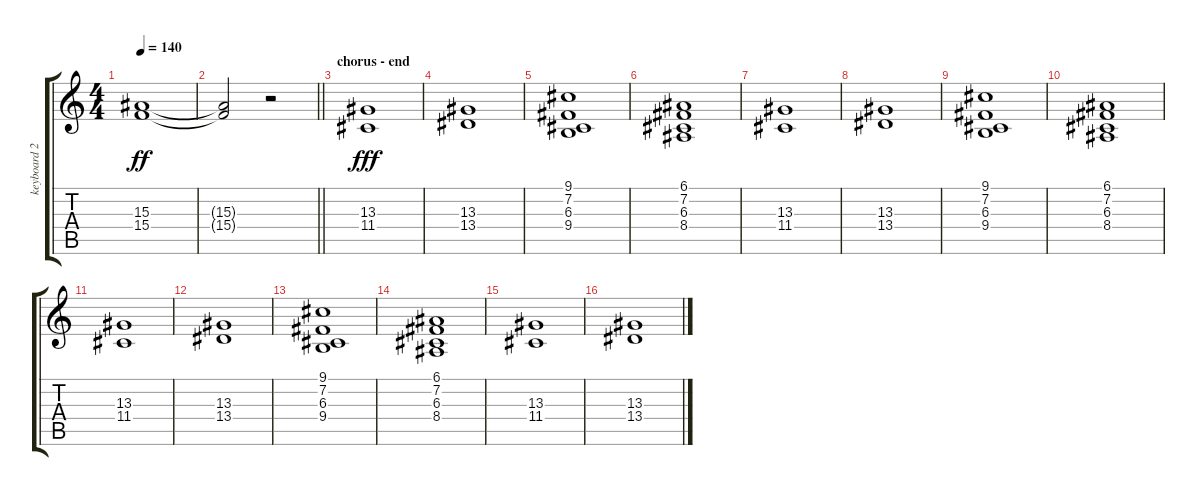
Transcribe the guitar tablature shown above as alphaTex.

\track ("keyboard 2" "keyboard 2") {instrument pad4choir}
\staff {score tabs}
\tuning (E4 B3 G3 D3 A2 D2) {hide}
\ts (4 4)
\tempo 140
\clef g2
\ks c
(15.3 15.4).1{dy ff} |
\barLineRight lightlight
(15.3{t} 15.4{t}).2 r.2 |
\section ("" "chorus - end")
(13.3 11.4).1{dy fff} |
(13.3 13.4).1 |
(9.1 7.2 6.3 9.4).1 |
(6.1 7.2 6.3 8.4).1 |
(13.3 11.4).1 |
(13.3 13.4).1 |
(9.1 7.2 6.3 9.4).1 |
(6.1 7.2 6.3 8.4).1 |
(13.3 11.4).1 |
(13.3 13.4).1 |
(9.1 7.2 6.3 9.4).1 |
(6.1 7.2 6.3 8.4).1 |
(13.3 11.4).1 |
(13.3 13.4).1
